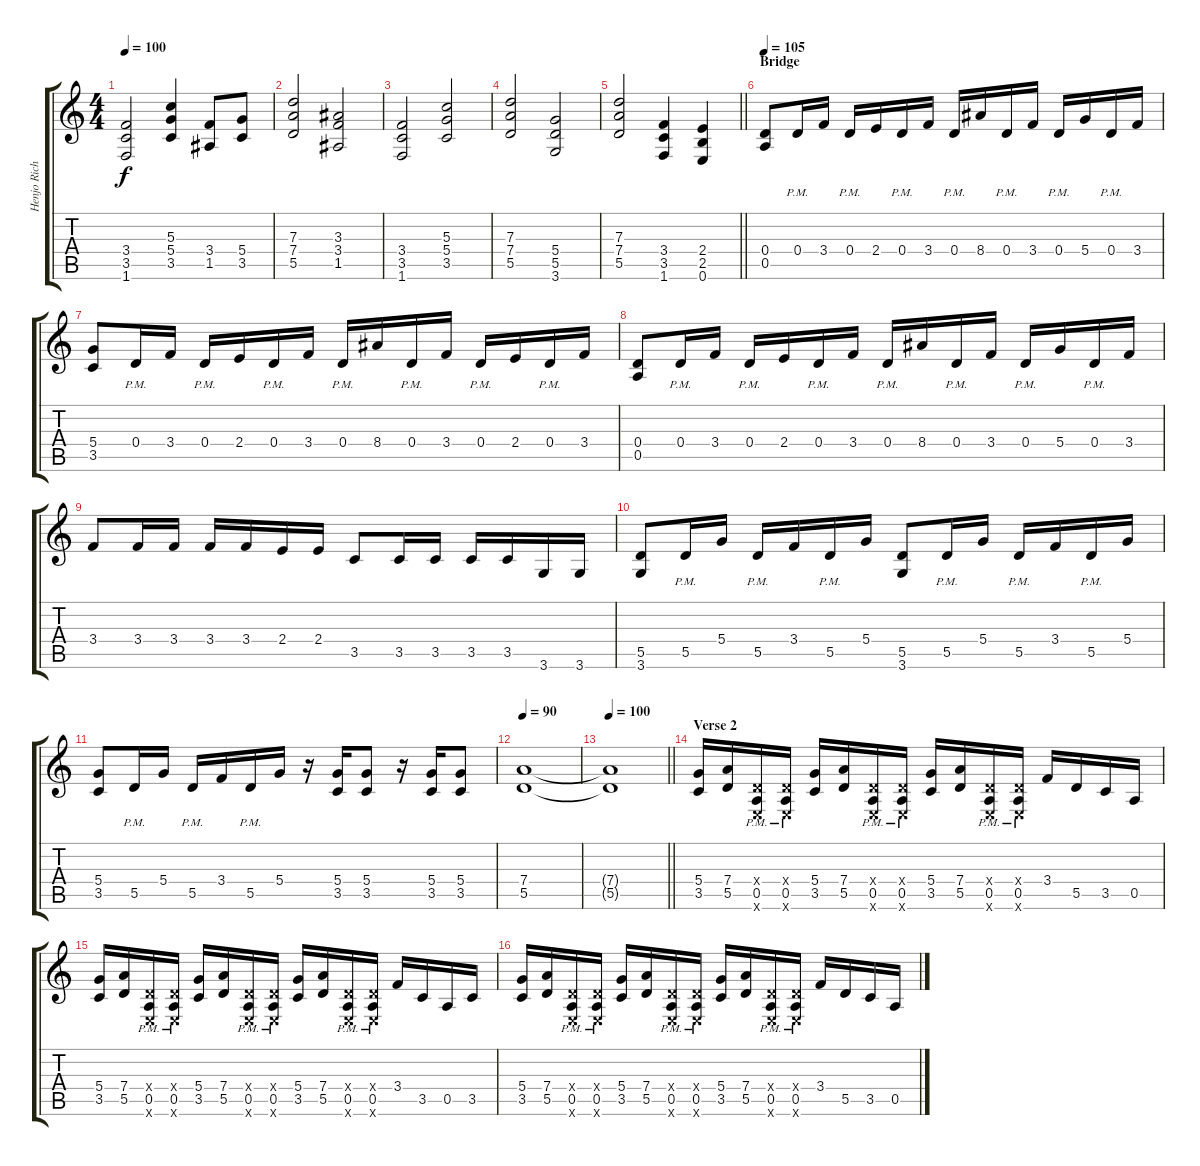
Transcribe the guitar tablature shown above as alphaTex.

\track ("Henjo Richter" "Henjo Rich") {instrument distortionguitar}
\staff {score tabs}
\tuning (E4 B3 G3 D3 A2 E2) {hide}
\ts (4 4)
\tempo 100
\clef g2
\ks c
(3.4 3.5 1.6).2{dy f} (5.3 5.4 3.5).4 (3.4 1.5).8 (5.4 3.5).8 |
(7.3 7.4 5.5).2 (3.3 3.4 1.5).2 |
(3.4 3.5 1.6).2 (5.3 5.4 3.5).2 |
(7.3 7.4 5.5).2 (5.4 5.5 3.6).2 |
\barLineRight lightlight
(7.3 7.4 5.5).2 (3.4 3.5 1.6).4 (2.4 2.5 0.6).4 |
\section ("" "Bridge")
\tempo 105
(0.4 0.5).8 0.4{pm}.16 3.4.16 0.4{pm}.16 2.4.16 0.4{pm}.16 3.4.16 0.4{pm}.16 8.4.16 0.4{pm}.16 3.4.16 0.4{pm}.16 5.4.16 0.4{pm}.16 3.4.16 |
(5.4 3.5).8 0.4{pm}.16 3.4.16 0.4{pm}.16 2.4.16 0.4{pm}.16 3.4.16 0.4{pm}.16 8.4.16 0.4{pm}.16 3.4.16 0.4{pm}.16 2.4.16 0.4{pm}.16 3.4.16 |
(0.4 0.5).8 0.4{pm}.16 3.4.16 0.4{pm}.16 2.4.16 0.4{pm}.16 3.4.16 0.4{pm}.16 8.4.16 0.4{pm}.16 3.4.16 0.4{pm}.16 5.4.16 0.4{pm}.16 3.4.16 |
3.4.8 3.4.16 3.4.16 3.4.16 3.4.16 2.4.16 2.4.16 3.5.8 3.5.16 3.5.16 3.5.16 3.5.16 3.6.16 3.6.16 |
(5.5 3.6).8 5.5{pm}.16 5.4.16 5.5{pm}.16 3.4.16 5.5{pm}.16 5.4.16 (5.5 3.6).8 5.5{pm}.16 5.4.16 5.5{pm}.16 3.4.16 5.5{pm}.16 5.4.16 |
(5.4 3.5).8 5.5{pm}.16 5.4.16 5.5{pm}.16 3.4.16 5.5{pm}.16 5.4.16 r.16 (5.4 3.5).16 (5.4 3.5).8 r.16 (5.4 3.5).16 (5.4 3.5).8 |
\tempo 90
(7.4 5.5).1 |
\tempo 100
\barLineRight lightlight
(7.4{t} 5.5{t}).1 |
\section ("" "Verse 2")
(5.4 3.5).16 (7.4 5.5).16 (0.4{x} 0.5{pm} 0.6{x}).16 (0.4{x} 0.5{pm} 0.6{x}).16 (5.4 3.5).16 (7.4 5.5).16 (0.4{x} 0.5{pm} 0.6{x}).16 (0.4{x} 0.5{pm} 0.6{x}).16 (5.4 3.5).16 (7.4 5.5).16 (0.4{x} 0.5{pm} 0.6{x}).16 (0.4{x} 0.5{pm} 0.6{x}).16 3.4.16 5.5.16 3.5.16 0.5.16 |
(5.4 3.5).16 (7.4 5.5).16 (0.4{x} 0.5{pm} 0.6{x}).16 (0.4{x} 0.5{pm} 0.6{x}).16 (5.4 3.5).16 (7.4 5.5).16 (0.4{x} 0.5{pm} 0.6{x}).16 (0.4{x} 0.5{pm} 0.6{x}).16 (5.4 3.5).16 (7.4 5.5).16 (0.4{x} 0.5{pm} 0.6{x}).16 (0.4{x} 0.5{pm} 0.6{x}).16 3.4.16 3.5.16 0.5.16 3.5.16 |
(5.4 3.5).16 (7.4 5.5).16 (0.4{x} 0.5{pm} 0.6{x}).16 (0.4{x} 0.5{pm} 0.6{x}).16 (5.4 3.5).16 (7.4 5.5).16 (0.4{x} 0.5{pm} 0.6{x}).16 (0.4{x} 0.5{pm} 0.6{x}).16 (5.4 3.5).16 (7.4 5.5).16 (0.4{x} 0.5{pm} 0.6{x}).16 (0.4{x} 0.5{pm} 0.6{x}).16 3.4.16 5.5.16 3.5.16 0.5.16
